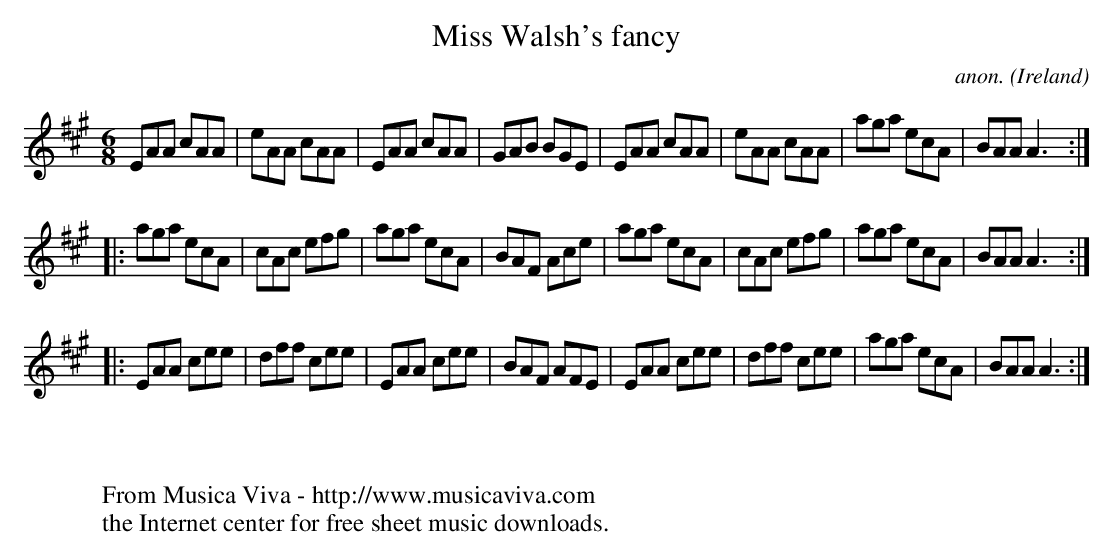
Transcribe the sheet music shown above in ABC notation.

X:1
T:Miss Walsh's fancy
C:anon.
O:Ireland
M:6/8
L:1/8
K:A
EAA cAA|eAA cAA|EAA cAA|GAB BGE|EAA cAA|eAA cAA|aga ecA|BAA A3:|
|:aga ecA|cAc efg|aga ecA|BAF Ace|aga ecA|cAc efg|aga ecA|BAA A3:|
|:EAA cee|dff cee|EAA cee|BAF AFE|EAA cee|dff cee|aga ecA|BAA A3:|
W:
W:
W: From Musica Viva - http://www.musicaviva.com
W: the Internet center for free sheet music downloads.
